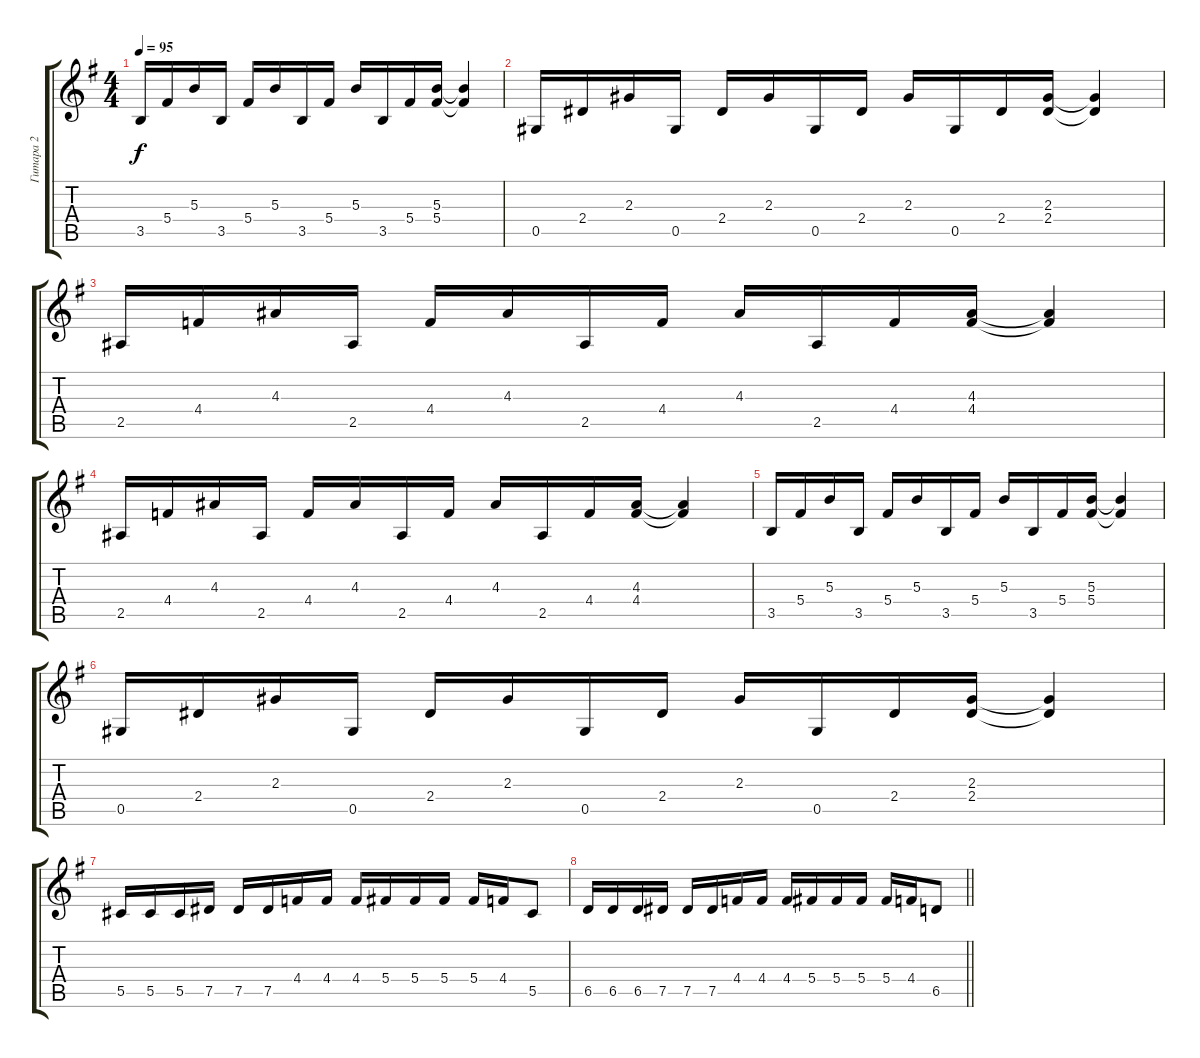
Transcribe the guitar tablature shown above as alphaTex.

\track ("Гитара 2" "Гитара 2") {instrument distortionguitar}
\staff {score tabs}
\tuning (Eb4 Bb3 Gb3 Db3 Ab2 Eb2) {hide}
\ts (4 4)
\tempo 95
\clef g2
\ks eminor
3.5.16{dy f} 5.4.16 5.3.16 3.5.16 5.4.16 5.3.16 3.5.16 5.4.16 5.3.16 3.5.16 5.4.16 (5.3 5.4).16 (5.3{t} 5.4{t}).4 |
0.5.16 2.4.16 2.3.16 0.5.16 2.4.16 2.3.16 0.5.16 2.4.16 2.3.16 0.5.16 2.4.16 (2.3 2.4).16 (2.3{t} 2.4{t}).4 |
2.5.16 4.4.16 4.3.16 2.5.16 4.4.16 4.3.16 2.5.16 4.4.16 4.3.16 2.5.16 4.4.16 (4.3 4.4).16 (4.3{t} 4.4{t}).4 |
2.5.16 4.4.16 4.3.16 2.5.16 4.4.16 4.3.16 2.5.16 4.4.16 4.3.16 2.5.16 4.4.16 (4.3 4.4).16 (4.3{t} 4.4{t}).4 |
3.5.16 5.4.16 5.3.16 3.5.16 5.4.16 5.3.16 3.5.16 5.4.16 5.3.16 3.5.16 5.4.16 (5.3 5.4).16 (5.3{t} 5.4{t}).4 |
0.5.16 2.4.16 2.3.16 0.5.16 2.4.16 2.3.16 0.5.16 2.4.16 2.3.16 0.5.16 2.4.16 (2.3 2.4).16 (2.3{t} 2.4{t}).4 |
5.5.16 5.5.16 5.5.16 7.5.16 7.5.16 7.5.16 4.4.16 4.4.16 4.4.16 5.4.16 5.4.16 5.4.16 5.4.16 4.4.16 5.5.8 |
\barLineRight lightlight
6.5.16 6.5.16 6.5.16 7.5.16 7.5.16 7.5.16 4.4.16 4.4.16 4.4.16 5.4.16 5.4.16 5.4.16 5.4.16 4.4.16 6.5.8
